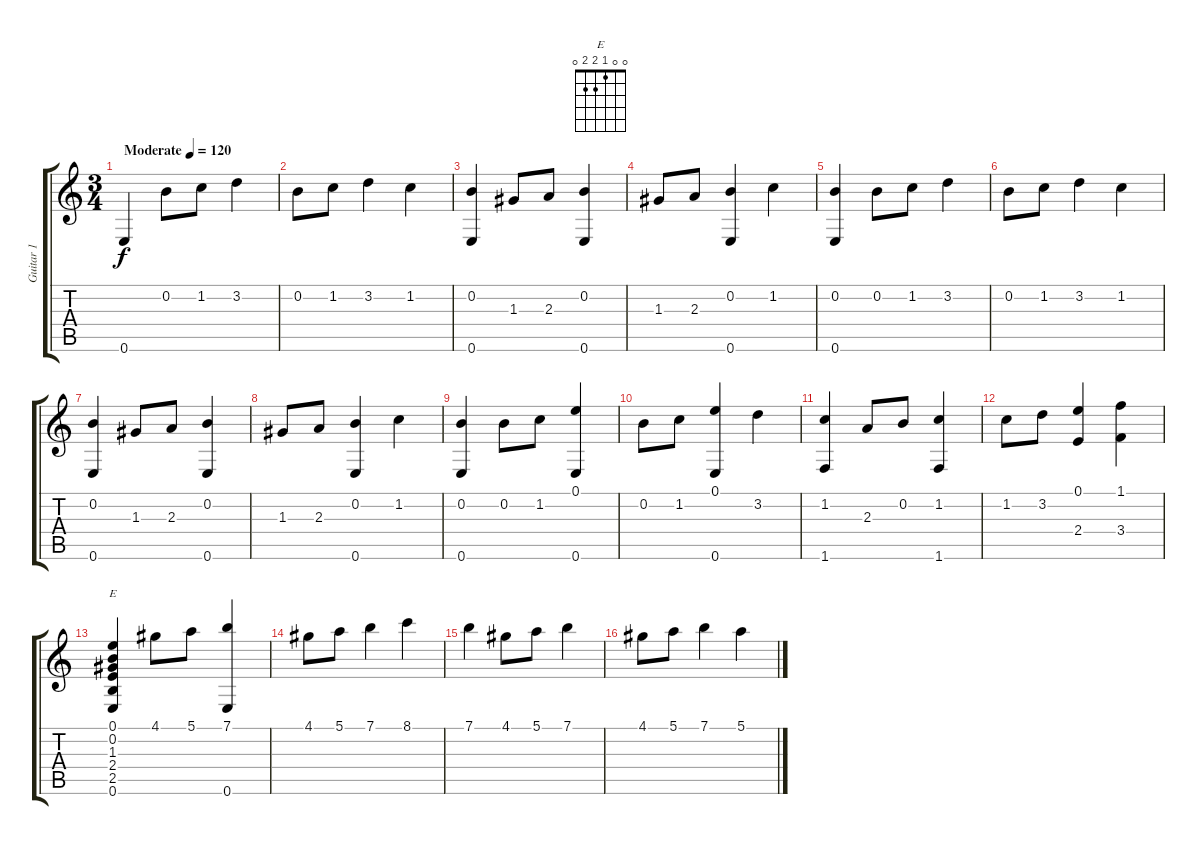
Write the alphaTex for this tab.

\track ("Guitar 1" "Guitar 1") {instrument acousticguitarsteel}
\staff {score tabs}
\tuning (E4 B3 G3 D3 A2 E2) {hide}
\chord ("E" 0 0 1 2 2 0)
\ts (3 4)
\tempo (120 "Moderate")
\clef g2
\ks c
0.6.4{dy f instrument acousticguitarsteel} 0.2.8 1.2.8 3.2.4 |
0.2.8 1.2.8 3.2.4 1.2.4 |
(0.2 0.6).4 1.3.8 2.3.8 (0.2 0.6).4 |
1.3.8 2.3.8 (0.2 0.6).4 1.2.4 |
(0.2 0.6).4 0.2.8 1.2.8 3.2.4 |
0.2.8 1.2.8 3.2.4 1.2.4 |
(0.2 0.6).4 1.3.8 2.3.8 (0.2 0.6).4 |
1.3.8 2.3.8 (0.2 0.6).4 1.2.4 |
(0.2 0.6).4 0.2.8 1.2.8 (0.1 0.6).4 |
0.2.8 1.2.8 (0.1 0.6).4 3.2.4 |
(1.2 1.6).4 2.3.8 0.2.8 (1.2 1.6).4 |
1.2.8 3.2.8 (0.1 2.4).4 (1.1 3.4).4 |
(0.1 0.2 1.3 2.4 2.5 0.6).4{ch "E"} 4.1.8 5.1.8 (7.1 0.6).4 |
4.1.8 5.1.8 7.1.4 8.1.4 |
7.1.4 4.1.8 5.1.8 7.1.4 |
4.1.8 5.1.8 7.1.4 5.1.4
